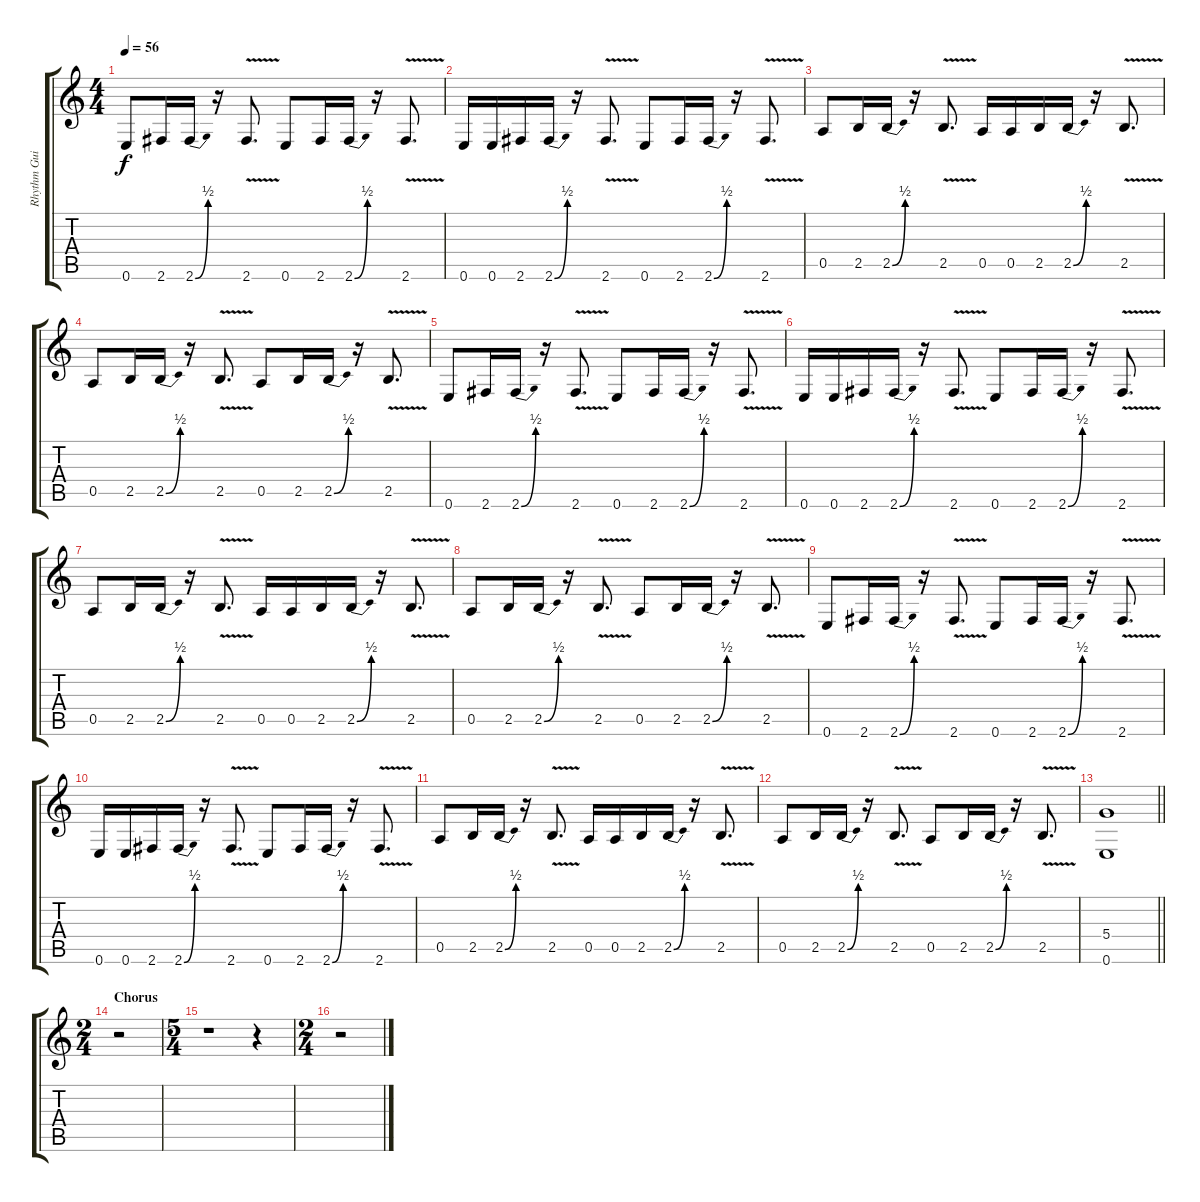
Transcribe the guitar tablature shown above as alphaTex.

\track ("Rhythm Guitar I (Gilmour)" "Rhythm Gui") {instrument distortionguitar}
\staff {score tabs}
\tuning (E4 B3 G3 D3 A2 E2) {hide}
\ts (4 4)
\tempo 56
\clef g2
\ks c
0.6.8{dy f} 2.6.16 2.6{be (bend 0 0 60 2)}.16 r.16 2.6{v}.8{d} 0.6.8 2.6.16 2.6{be (bend 0 0 60 2)}.16 r.16 2.6{v}.8{d} |
0.6.16 0.6.16 2.6.16 2.6{be (bend 0 0 60 2)}.16 r.16 2.6{v}.8{d} 0.6.8 2.6.16 2.6{be (bend 0 0 60 2)}.16 r.16 2.6{v}.8{d} |
0.5.8 2.5.16 2.5{be (bend 0 0 60 2)}.16 r.16 2.5{v}.8{d} 0.5.16 0.5.16 2.5.16 2.5{be (bend 0 0 60 2)}.16 r.16 2.5{v}.8{d} |
0.5.8 2.5.16 2.5{be (bend 0 0 60 2)}.16 r.16 2.5{v}.8{d} 0.5.8 2.5.16 2.5{be (bend 0 0 60 2)}.16 r.16 2.5{v}.8{d} |
0.6.8 2.6.16 2.6{be (bend 0 0 60 2)}.16 r.16 2.6{v}.8{d} 0.6.8 2.6.16 2.6{be (bend 0 0 60 2)}.16 r.16 2.6{v}.8{d} |
0.6.16 0.6.16 2.6.16 2.6{be (bend 0 0 60 2)}.16 r.16 2.6{v}.8{d} 0.6.8 2.6.16 2.6{be (bend 0 0 60 2)}.16 r.16 2.6{v}.8{d} |
0.5.8 2.5.16 2.5{be (bend 0 0 60 2)}.16 r.16 2.5{v}.8{d} 0.5.16 0.5.16 2.5.16 2.5{be (bend 0 0 60 2)}.16 r.16 2.5{v}.8{d} |
0.5.8 2.5.16 2.5{be (bend 0 0 60 2)}.16 r.16 2.5{v}.8{d} 0.5.8 2.5.16 2.5{be (bend 0 0 60 2)}.16 r.16 2.5{v}.8{d} |
0.6.8 2.6.16 2.6{be (bend 0 0 60 2)}.16 r.16 2.6{v}.8{d} 0.6.8 2.6.16 2.6{be (bend 0 0 60 2)}.16 r.16 2.6{v}.8{d} |
0.6.16 0.6.16 2.6.16 2.6{be (bend 0 0 60 2)}.16 r.16 2.6{v}.8{d} 0.6.8 2.6.16 2.6{be (bend 0 0 60 2)}.16 r.16 2.6{v}.8{d} |
0.5.8 2.5.16 2.5{be (bend 0 0 60 2)}.16 r.16 2.5{v}.8{d} 0.5.16 0.5.16 2.5.16 2.5{be (bend 0 0 60 2)}.16 r.16 2.5{v}.8{d} |
0.5.8 2.5.16 2.5{be (bend 0 0 60 2)}.16 r.16 2.5{v}.8{d} 0.5.8 2.5.16 2.5{be (bend 0 0 60 2)}.16 r.16 2.5{v}.8{d} |
\barLineRight lightlight
(5.4 0.6).1 |
\ts (2 4)
\section ("" "Chorus")
r.2 |
\ts (5 4)
r.1 r.4 |
\ts (2 4)
r.2
